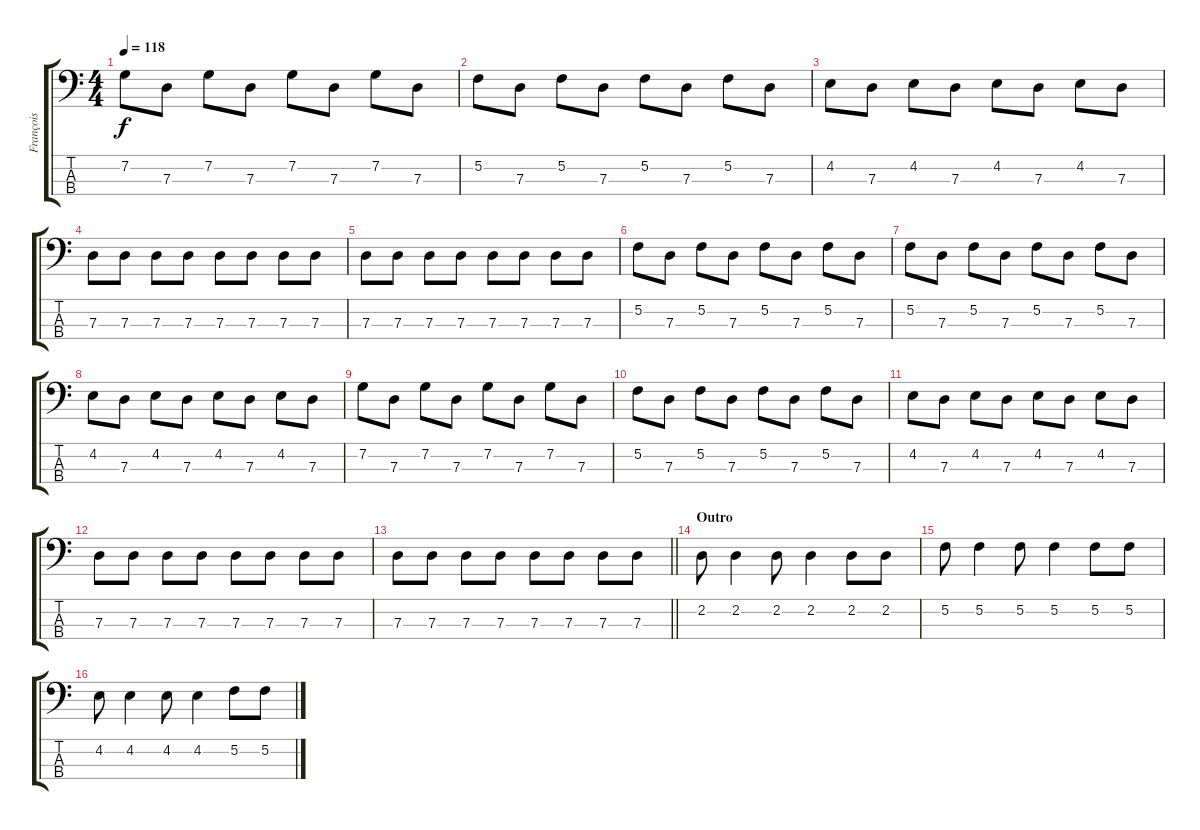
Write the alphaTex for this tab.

\track ("François" "François") {instrument electricbassfinger}
\staff {score tabs}
\tuning (F2 C2 G1 D1) {hide}
\ts (4 4)
\tempo 118
\clef f4
\ks c
7.2.8{dy f} 7.3.8 7.2.8 7.3.8 7.2.8 7.3.8 7.2.8 7.3.8 |
5.2.8 7.3.8 5.2.8 7.3.8 5.2.8 7.3.8 5.2.8 7.3.8 |
4.2.8 7.3.8 4.2.8 7.3.8 4.2.8 7.3.8 4.2.8 7.3.8 |
7.3.8 7.3.8 7.3.8 7.3.8 7.3.8 7.3.8 7.3.8 7.3.8 |
7.3.8 7.3.8 7.3.8 7.3.8 7.3.8 7.3.8 7.3.8 7.3.8 |
5.2.8 7.3.8 5.2.8 7.3.8 5.2.8 7.3.8 5.2.8 7.3.8 |
5.2.8 7.3.8 5.2.8 7.3.8 5.2.8 7.3.8 5.2.8 7.3.8 |
4.2.8 7.3.8 4.2.8 7.3.8 4.2.8 7.3.8 4.2.8 7.3.8 |
7.2.8 7.3.8 7.2.8 7.3.8 7.2.8 7.3.8 7.2.8 7.3.8 |
5.2.8 7.3.8 5.2.8 7.3.8 5.2.8 7.3.8 5.2.8 7.3.8 |
4.2.8 7.3.8 4.2.8 7.3.8 4.2.8 7.3.8 4.2.8 7.3.8 |
7.3.8 7.3.8 7.3.8 7.3.8 7.3.8 7.3.8 7.3.8 7.3.8 |
\barLineRight lightlight
7.3.8 7.3.8 7.3.8 7.3.8 7.3.8 7.3.8 7.3.8 7.3.8 |
\section ("" "Outro")
2.2.8 2.2.4 2.2.8 2.2.4 2.2.8 2.2.8 |
5.2.8 5.2.4 5.2.8 5.2.4 5.2.8 5.2.8 |
4.2.8 4.2.4 4.2.8 4.2.4 5.2.8 5.2.8
